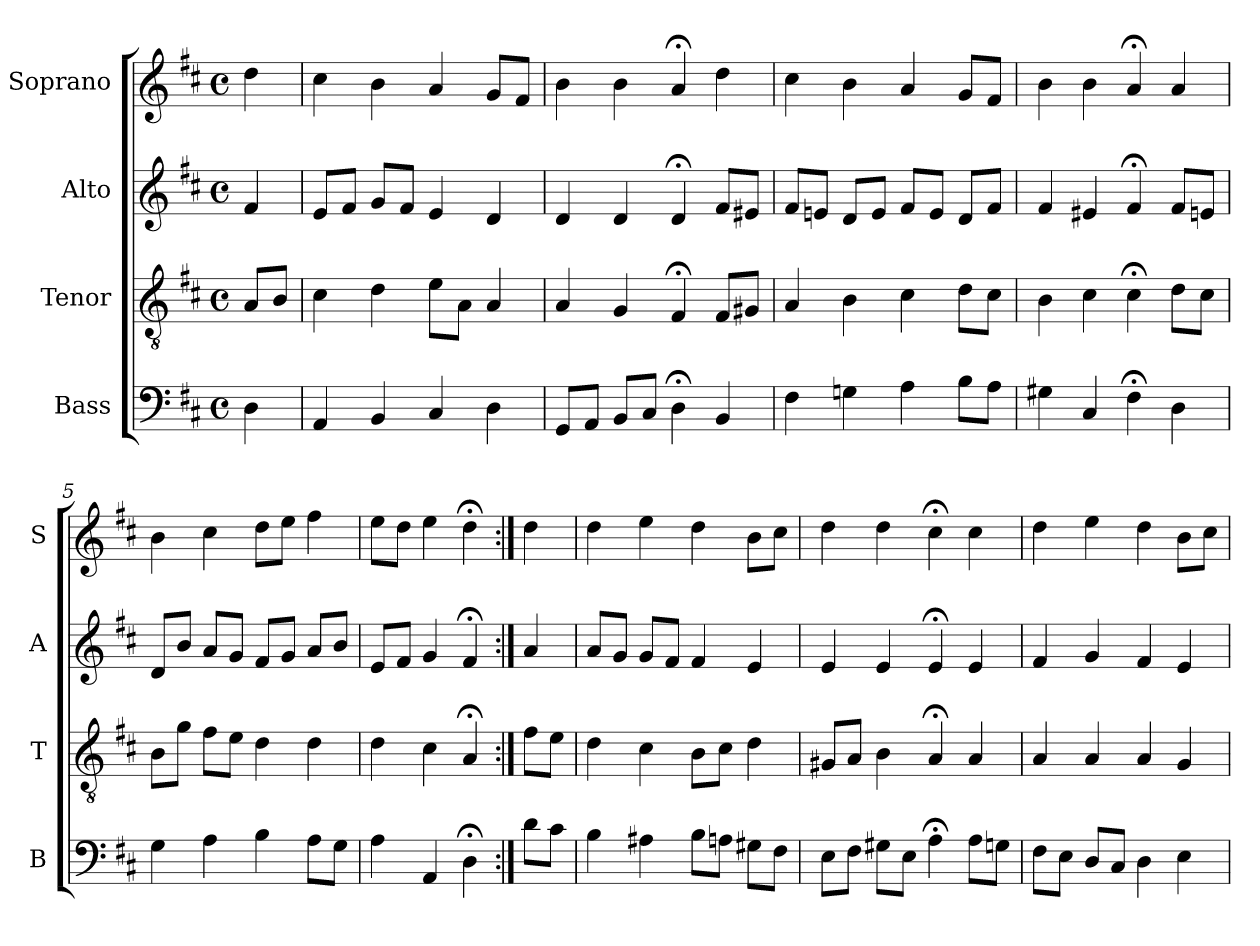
**kern	**kern	**kern	**kern
*part4	*part3	*part2	*part1
*staff4	*staff3	*staff2	*staff1
*I"Bass	*I"Tenor	*I"Alto	*I"Soprano
*I'B	*I'T	*I'A	*I'S
*clefF4	*clefGv2	*clefG2	*clefG2
*k[f#c#]	*k[f#c#]	*k[f#c#]	*k[f#c#]
*D:	*D:	*D:	*D:
*M4/4	*M4/4	*M4/4	*M4/4
*met(c)	*met(c)	*met(c)	*met(c)
*MM100	*MM100	*MM100	*MM100
=	=	=	=
4D	8AL	4f#	4dd
.	8BJ	.	.
=1	=1	=1	=1
4AA	4c#	8eL	4cc#
.	.	8f#J	.
4BB	4d	8gL	4b
.	.	8f#J	.
4C#	8eL	4e	4a
.	8AJ	.	.
4D	4A	4d	8gL
.	.	.	8f#J
=2	=2	=2	=2
8GGL	4A	4d	4b
8AAJ	.	.	.
8BBL	4G	4d	4b
8C#J	.	.	.
4D;<	4F#;<	4d;<	4a;<
4BB	8F#L	8f#L	4dd
.	8G#XJ	8e#XJ	.
=3	=3	=3	=3
4F#	4A	8f#L	4cc#
.	.	8enJ	.
4Gn	4B	8dL	4b
.	.	8eJ	.
4A	4c#	8f#L	4a
.	.	8eJ	.
8BL	8dL	8dL	8gL
8AJ	8c#J	8f#J	8f#J
=4	=4	=4	=4
4G#X	4B	4f#	4b
4C#	4c#	4e#X	4b
4F#;<	4c#;<	4f#;<	4a;<
4D	8dL	8f#L	4a
.	8c#J	8enJ	.
=5	=5	=5	=5
4G	8BL	8dL	4b
.	8gJ	8bJ	.
4A	8f#L	8aL	4cc#
.	8eJ	8gJ	.
4B	4d	8f#L	8ddL
.	.	8gJ	8eeJ
8AL	4d	8aL	4ff#
8GJ	.	8bJ	.
=6	=6	=6	=6
4A	4d	8eL	8eeL
.	.	8f#J	8ddJ
4AA	4c#	4g	4ee
4D;<	4A;<	4f#;<	4dd;<
=:|!	=:|!	=:|!	=:|!
8dL	8f#L	4a	4dd
8c#J	8eJ	.	.
=7	=7	=7	=7
4B	4d	8aL	4dd
.	.	8gJ	.
4A#X	4c#	8gL	4ee
.	.	8f#J	.
8BL	8BL	4f#	4dd
8AnJ	8c#J	.	.
8G#XL	4d	4e	8bL
8F#J	.	.	8cc#J
=8	=8	=8	=8
8EL	8G#XL	4e	4dd
8F#J	8AJ	.	.
8G#XL	4B	4e	4dd
8EJ	.	.	.
4A;<	4A;<	4e;<	4cc#;<
8AL	4A	4e	4cc#
8GnJ	.	.	.
=9	=9	=9	=9
8F#L	4A	4f#	4dd
8EJ	.	.	.
8DL	4A	4g	4ee
8C#J	.	.	.
4D	4A	4f#	4dd
4E	4G	4e	8bL
.	.	.	8cc#J
=	=	=	=
*-	*-	*-	*-
